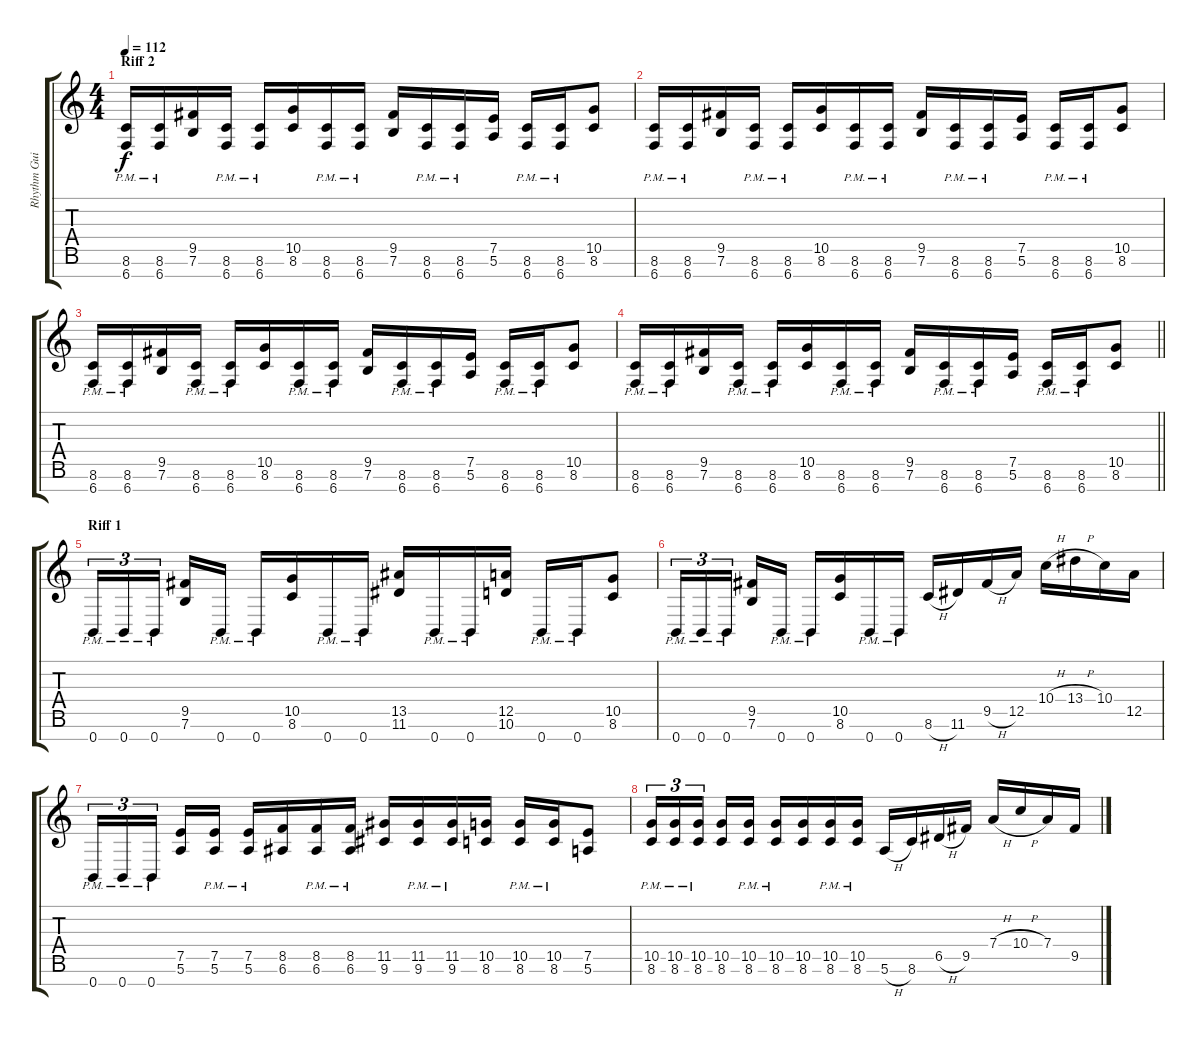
\track ("Rhythm Guitar 1" "Rhythm Gui") {instrument distortionguitar}
\staff {score tabs}
\tuning (E4 B3 G3 D3 A2 E2 B1) {hide}
\ts (4 4)
\section ("" "Riff 2")
\tempo 112
\clef g2
\ks c
(8.6{pm} 6.7{pm}).16{dy f} (8.6{pm} 6.7{pm}).16 (9.5 7.6).16 (8.6{pm} 6.7{pm}).16 (8.6{pm} 6.7{pm}).16 (10.5 8.6).16 (8.6{pm} 6.7{pm}).16 (8.6{pm} 6.7{pm}).16 (9.5 7.6).16 (8.6{pm} 6.7{pm}).16 (8.6{pm} 6.7{pm}).16 (7.5 5.6).16 (8.6{pm} 6.7{pm}).16 (8.6{pm} 6.7{pm}).16 (10.5 8.6).8 |
(8.6{pm} 6.7{pm}).16 (8.6{pm} 6.7{pm}).16 (9.5 7.6).16 (8.6{pm} 6.7{pm}).16 (8.6{pm} 6.7{pm}).16 (10.5 8.6).16 (8.6{pm} 6.7{pm}).16 (8.6{pm} 6.7{pm}).16 (9.5 7.6).16 (8.6{pm} 6.7{pm}).16 (8.6{pm} 6.7{pm}).16 (7.5 5.6).16 (8.6{pm} 6.7{pm}).16 (8.6{pm} 6.7{pm}).16 (10.5 8.6).8 |
(8.6{pm} 6.7{pm}).16 (8.6{pm} 6.7{pm}).16 (9.5 7.6).16 (8.6{pm} 6.7{pm}).16 (8.6{pm} 6.7{pm}).16 (10.5 8.6).16 (8.6{pm} 6.7{pm}).16 (8.6{pm} 6.7{pm}).16 (9.5 7.6).16 (8.6{pm} 6.7{pm}).16 (8.6{pm} 6.7{pm}).16 (7.5 5.6).16 (8.6{pm} 6.7{pm}).16 (8.6{pm} 6.7{pm}).16 (10.5 8.6).8 |
\barLineRight lightlight
(8.6{pm} 6.7{pm}).16 (8.6{pm} 6.7{pm}).16 (9.5 7.6).16 (8.6{pm} 6.7{pm}).16 (8.6{pm} 6.7{pm}).16 (10.5 8.6).16 (8.6{pm} 6.7{pm}).16 (8.6{pm} 6.7{pm}).16 (9.5 7.6).16 (8.6{pm} 6.7{pm}).16 (8.6{pm} 6.7{pm}).16 (7.5 5.6).16 (8.6{pm} 6.7{pm}).16 (8.6{pm} 6.7{pm}).16 (10.5 8.6).8 |
\section ("" "Riff 1")
0.7{pm}.16{tu (3 2)} 0.7{pm}.16{tu (3 2)} 0.7{pm}.16{tu (3 2) beam splitsecondary} (9.5 7.6).16 0.7{pm}.16 0.7{pm}.16 (10.5 8.6).16 0.7{pm}.16 0.7{pm}.16 (13.5 11.6).16 0.7{pm}.16 0.7{pm}.16 (12.5 10.6).16 0.7{pm}.16 0.7{pm}.16 (10.5 8.6).8 |
0.7{pm}.16{tu (3 2)} 0.7{pm}.16{tu (3 2)} 0.7{pm}.16{tu (3 2) beam splitsecondary} (9.5 7.6).16 0.7{pm}.16 0.7{pm}.16 (10.5 8.6).16 0.7{pm}.16 0.7{pm}.16 8.6{h}.16 11.6.16 9.5{h}.16 12.5.16 10.4{h}.16 13.4{h}.16 10.4.16 12.5.16 |
0.7{pm}.16{tu (3 2)} 0.7{pm}.16{tu (3 2)} 0.7{pm}.16{tu (3 2) beam splitsecondary} (7.5 5.6).16 (7.5{pm} 5.6{pm}).16 (7.5{pm} 5.6{pm}).16 (8.5 6.6).16 (8.5{pm} 6.6{pm}).16 (8.5{pm} 6.6{pm}).16 (11.5 9.6).16 (11.5{pm} 9.6{pm}).16 (11.5{pm} 9.6{pm}).16 (10.5 8.6).16 (10.5{pm} 8.6{pm}).16 (10.5{pm} 8.6{pm}).16 (7.5 5.6).8 |
(10.5{pm} 8.6{pm}).16{tu (3 2)} (10.5{pm} 8.6{pm}).16{tu (3 2)} (10.5{pm} 8.6{pm}).16{tu (3 2) beam splitsecondary} (10.5 8.6).16 (10.5{pm} 8.6{pm}).16 (10.5{pm} 8.6{pm}).16 (10.5 8.6).16 (10.5{pm} 8.6{pm}).16 (10.5{pm} 8.6{pm}).16 5.6{h}.16 8.6.16 6.5{h}.16 9.5.16 7.4{h}.16 10.4{h}.16 7.4.16 9.5.16
